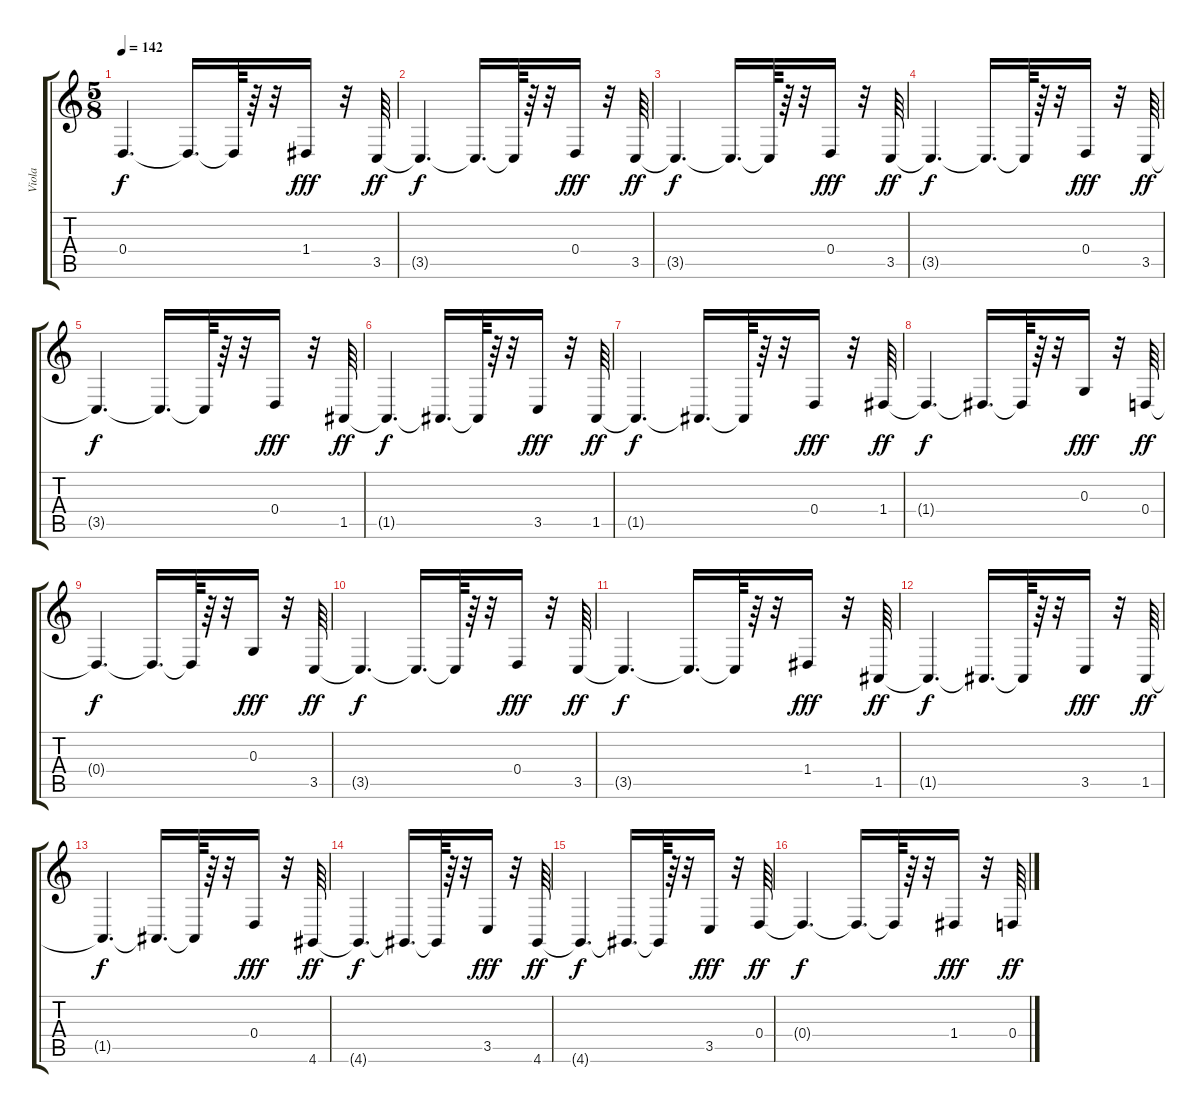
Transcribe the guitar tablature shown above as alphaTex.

\track ("Viola                               " "Viola     ") {instrument viola}
\staff {score tabs}
\tuning (E4 B3 G3 D3 A2 E2) {hide}
\ts (5 8)
\tempo 142
\clef g2
\ks c
0.4{t}.4{d dy f} 0.4{t}.16{d} 0.4{t}.64 r.64 r.32 1.4.16{dy fff} r.32 3.5.64{dy ff} |
3.5{t}.4{d dy f} 3.5{t}.16{d} 3.5{t}.64 r.64 r.32 0.4.16{dy fff} r.32 3.5.64{dy ff} |
3.5{t}.4{d dy f} 3.5{t}.16{d} 3.5{t}.64 r.64 r.32 0.4.16{dy fff} r.32 3.5.64{dy ff} |
3.5{t}.4{d dy f} 3.5{t}.16{d} 3.5{t}.64 r.64 r.32 0.4.16{dy fff} r.32 3.5.64{dy ff} |
3.5{t}.4{d dy f} 3.5{t}.16{d} 3.5{t}.64 r.64 r.32 0.4.16{dy fff} r.32 1.5.64{dy ff} |
1.5{t}.4{d dy f} 1.5{t}.16{d} 1.5{t}.64 r.64 r.32 3.5.16{dy fff} r.32 1.5.64{dy ff} |
1.5{t}.4{d dy f} 1.5{t}.16{d} 1.5{t}.64 r.64 r.32 0.4.16{dy fff} r.32 1.4.64{dy ff} |
1.4{t}.4{d dy f} 1.4{t}.16{d} 1.4{t}.64 r.64 r.32 0.3.16{dy fff} r.32 0.4.64{dy ff} |
0.4{t}.4{d dy f} 0.4{t}.16{d} 0.4{t}.64 r.64 r.32 0.3.16{dy fff} r.32 3.5.64{dy ff} |
3.5{t}.4{d dy f} 3.5{t}.16{d} 3.5{t}.64 r.64 r.32 0.4.16{dy fff} r.32 3.5.64{dy ff} |
3.5{t}.4{d dy f} 3.5{t}.16{d} 3.5{t}.64 r.64 r.32 1.4.16{dy fff} r.32 1.5.64{dy ff} |
1.5{t}.4{d dy f} 1.5{t}.16{d} 1.5{t}.64 r.64 r.32 3.5.16{dy fff} r.32 1.5.64{dy ff} |
1.5{t}.4{d dy f} 1.5{t}.16{d} 1.5{t}.64 r.64 r.32 0.4.16{dy fff} r.32 4.6.64{dy ff} |
4.6{t}.4{d dy f} 4.6{t}.16{d} 4.6{t}.64 r.64 r.32 3.5.16{dy fff} r.32 4.6.64{dy ff} |
4.6{t}.4{d dy f} 4.6{t}.16{d} 4.6{t}.64 r.64 r.32 3.5.16{dy fff} r.32 0.4.64{dy ff} |
0.4{t}.4{d dy f} 0.4{t}.16{d} 0.4{t}.64 r.64 r.32 1.4.16{dy fff} r.32 0.4.64{dy ff}
